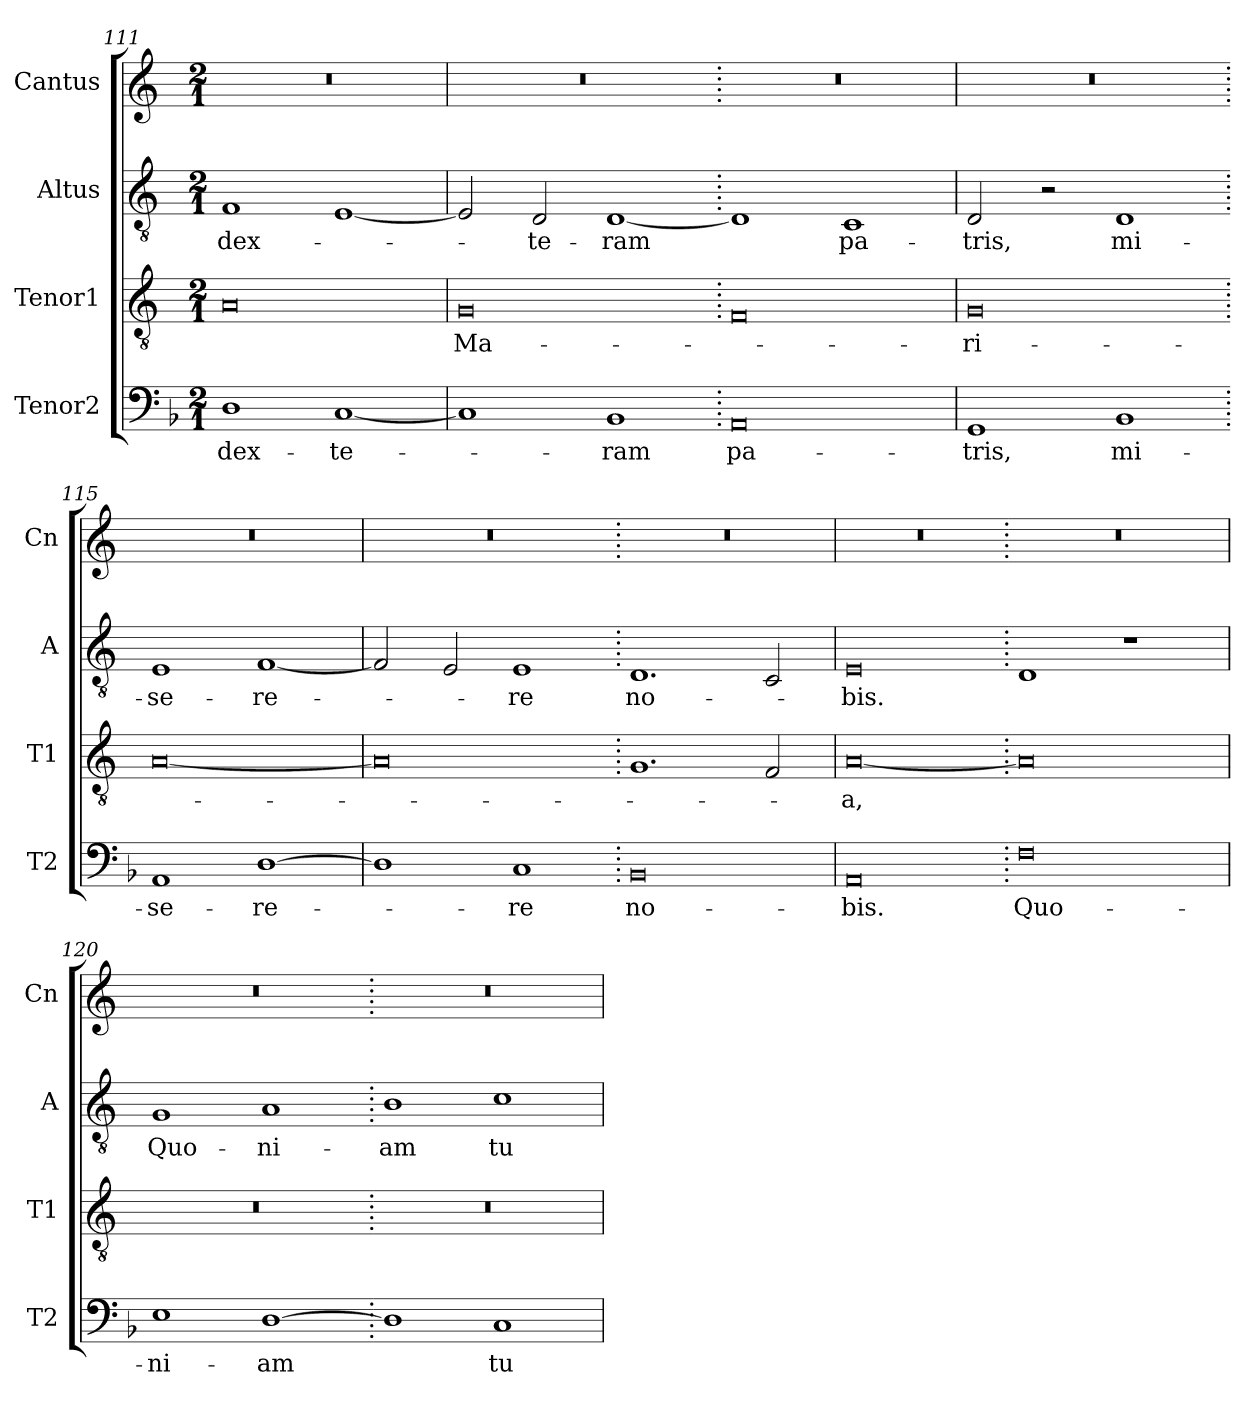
**kern	**text	**kern	**text	**kern	**text	**kern
*part4	*part4	*part3	*part3	*part2	*part2	*part1
*staff4	*staff4	*staff3	*staff3	*staff2	*staff2	*staff1
*I"Tenor2	*	*I"Tenor1	*	*I"Altus	*	*I"Cantus
*I'T2	*	*I'T1	*	*I'A	*	*I'Cn
*clefF4	*	*clefGv2	*	*clefGv2	*	*clefG2
*k[b-]	*	*k[]	*	*k[]	*	*k[]
*M2/1	*	*M2/1	*	*M2/1	*	*M2/1
=111	=111	=111	=111	=111	=111	=111
1D	dex-	0A	.	1F	dex-	0r
[1C	-te-	.	.	[1E	.	.
=112	=112	=112	=112	=112	=112	=112
1C]	.	0G	Ma-	2E/]	.	0r
.	.	.	.	2D/	-te-	.
1BB-	-ram	.	.	[1D	-ram	.
=113.	=113.	=113.	=113.	=113.	=113.	=113.
0AA	pa-	0F	.	1D]	.	0r
.	.	.	.	1C	pa-	.
=114	=114	=114	=114	=114	=114	=114
1GG	-tris,	0G	-ri-	2D/	-tris,	0r
.	.	.	.	2r	.	.
1BB-	mi-	.	.	1D	mi-	.
=115.	=115.	=115.	=115.	=115.	=115.	=115.
1AA	-se-	[0A	.	1E	-se-	0r
[1D	-re-	.	.	[1F	-re-	.
=116	=116	=116	=116	=116	=116	=116
1D]	.	0A]	.	2F/]	.	0r
.	.	.	.	2E/	.	.
1C	-re	.	.	1E	-re	.
=117.	=117.	=117.	=117.	=117.	=117.	=117.
0BB-	no-	1.G	.	1.D	no-	0r
.	.	2F/	.	2C/	.	.
=118	=118	=118	=118	=118	=118	=118
0AA	-bis.	[0A	-a,	0E	-bis.	0r
=119.	=119.	=119.	=119.	=119.	=119.	=119.
0F	Quo-	0A]	.	1D	.	0r
.	.	.	.	1r	.	.
=120	=120	=120	=120	=120	=120	=120
1E	-ni-	0r	.	1G	Quo-	0r
[1D	-am	.	.	1A	-ni-	.
=121.	=121.	=121.	=121.	=121.	=121.	=121.
1D]	.	0r	.	1B	-am	0r
1C	tu	.	.	1c	tu	.
=	=	=	=	=	=	=
*-	*-	*-	*-	*-	*-	*-
